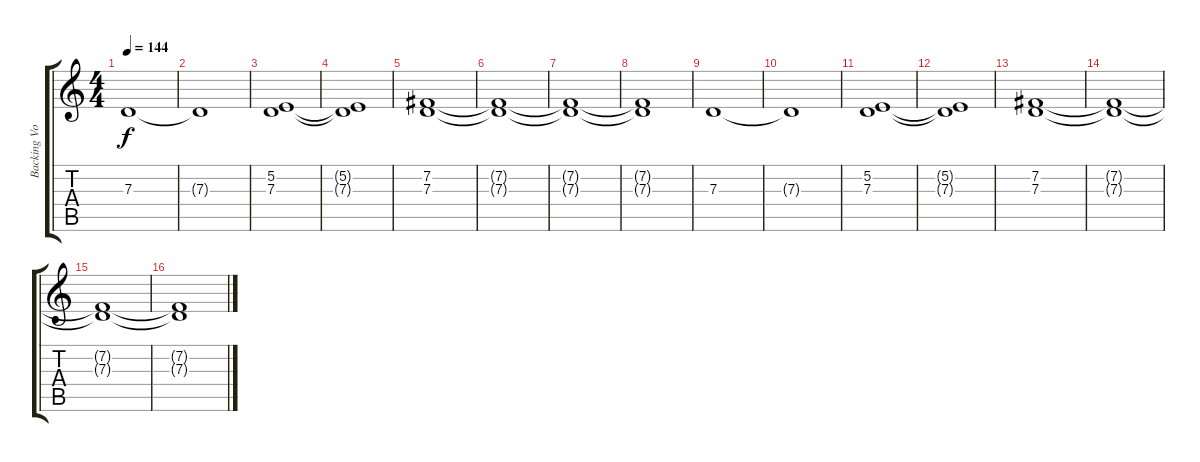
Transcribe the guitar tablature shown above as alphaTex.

\track ("Backing Vocals" "Backing Vo") {instrument choiraahs}
\staff {score tabs}
\tuning (E4 B3 G3 D3 A2 E2) {hide}
\ts (4 4)
\tempo 144
\clef g2
\ks c
7.3.1{dy f} |
7.3{t}.1 |
(5.2 7.3).1 |
(5.2{t} 7.3{t}).1 |
(7.2 7.3).1 |
(7.2{t} 7.3{t}).1 |
(7.2{t} 7.3{t}).1 |
(7.2{t} 7.3{t}).1 |
7.3.1 |
7.3{t}.1 |
(5.2 7.3).1 |
(5.2{t} 7.3{t}).1 |
(7.2 7.3).1 |
(7.2{t} 7.3{t}).1 |
(7.2{t} 7.3{t}).1 |
(7.2{t} 7.3{t}).1
